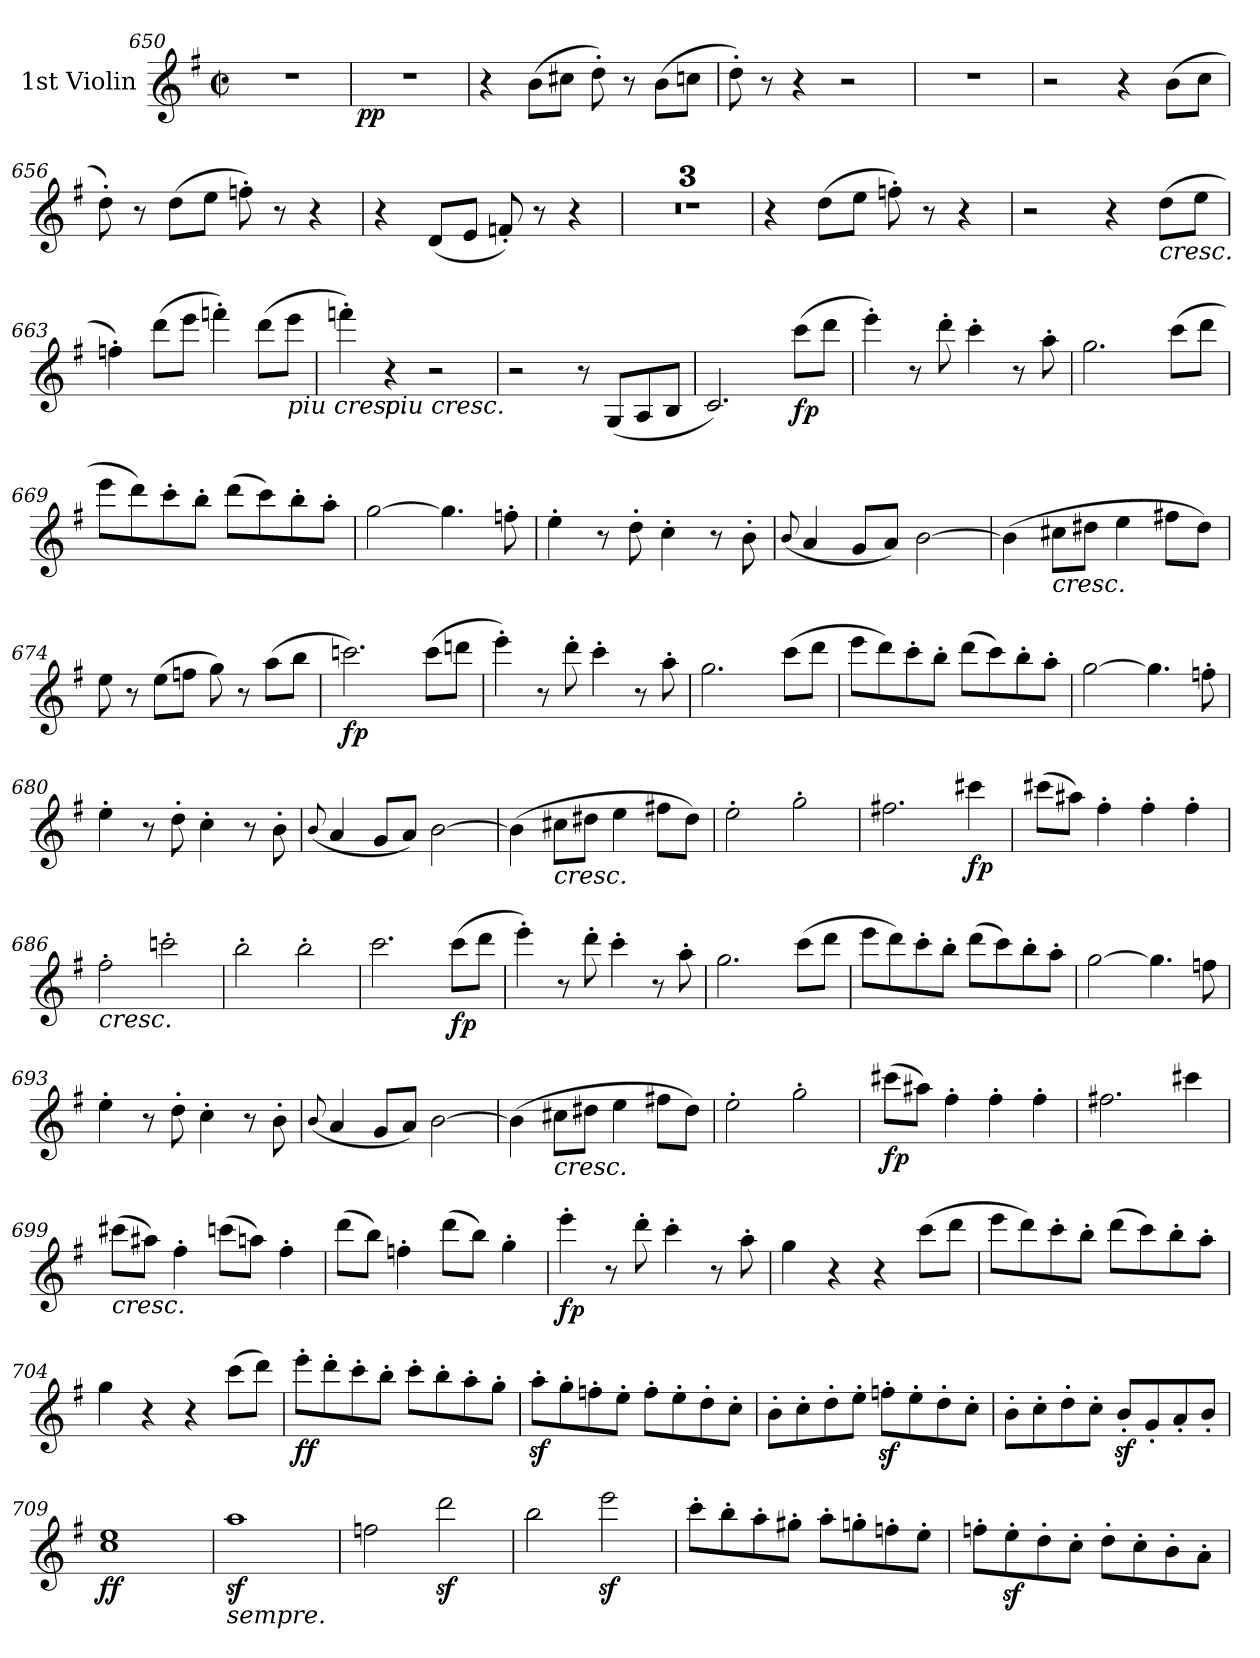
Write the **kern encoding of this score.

**kern	**dynam
*part1	*part1
*staff1	*staff1
*I"1st Violin	*
*I'Vln	*
*clefG2	*
*k[f#]	*
*e:	*
*M2/2	*
*met(c|)	*
=650	=650
1r	.
=651	=651
1r	pp
=652	=652
4r	.
(8bL	.
8cc#XJ	.
8dd')	.
8r	.
(8bL	.
8ccnJ	.
=653	=653
8dd')	.
8r	.
4r	.
2r	.
=654	=654
1r	.
=655	=655
2r	.
4r	.
(8bL	.
8ccJ	.
=656	=656
8dd')	.
8r	.
(8ddL	.
8eeJ	.
8ffn')	.
8r	.
4r	.
=657	=657
4r	.
(8dL	.
8eJ	.
8fn')	.
8r	.
4r	.
=658	=658
1r	.
=659	=659
1r	.
=660	=660
1r	.
=661	=661
4r	.
(8ddL	.
8eeJ	.
8ffn')	.
8r	.
4r	.
=662	=662
2r	.
4r	.
!LO:TX:b:i:t=cresc.	!
(8ddL	.
8eeJ	.
=663	=663
4ffn')	.
(8dddL	.
8eeeJ	.
4fffn')	.
(8dddL	.
!LO:TX:b:i:t=piu cresc.	!
8eeeJ	.
=664	=664
4fffn')	.
!LO:TX:b:i:t=piu cresc.	!
4r	.
2r	.
=665	=665
2r	.
8r	.
(8GL	.
8A	.
8BJ	.
=666	=666
2.c)	.
(8cccL	fp
8dddJ	.
=667	=667
4eee')	.
8r	.
8ddd'	.
4ccc'	.
8r	.
8aa'	.
=668	=668
2.gg	.
(8cccL	.
8dddJ	.
=669	=669
8eeeL	.
8ddd)	.
8ccc'	.
8bb'J	.
(8dddL	.
8ccc)	.
8bb'	.
8aa'J	.
=670	=670
[2gg	.
4.gg]	.
8ffn'	.
=671	=671
4ee'	.
8r	.
8dd'	.
4cc'	.
8r	.
8b'	.
=672	=672
(8qqb/	.
4a	.
8gL	.
8aJ)	.
[2b	.
=673	=673
(4b]	.
!LO:TX:b:i:t=cresc.	!
8cc#XL	.
8dd#XJ	.
4ee	.
8ff#XL	.
8dd#J)	.
=674	=674
8ee	.
8r	.
(8eeL	.
8ffnJ	.
8gg)	.
8r	.
(8aaL	.
8bbJ	.
=675	=675
2.cccn)	fp
(8cccL	.
8dddnJ	.
=676	=676
4eee')	.
8r	.
8ddd'	.
4ccc'	.
8r	.
8aa'	.
=677	=677
2.gg	.
(8cccL	.
8dddJ	.
=678	=678
8eeeL	.
8ddd)	.
8ccc'	.
8bb'J	.
(8dddL	.
8ccc)	.
8bb'	.
8aa'J	.
=679	=679
[2gg	.
4.gg]	.
8ffn'	.
=680	=680
4ee'	.
8r	.
8dd'	.
4cc'	.
8r	.
8b'	.
=681	=681
(8qqb/	.
4a	.
8gL	.
8aJ)	.
[2b	.
=682	=682
(4b]	.
!LO:TX:b:i:t=cresc.	!
8cc#XL	.
8dd#XJ	.
4ee	.
8ff#XL	.
8dd#J)	.
=683	=683
2ee'	.
2gg'	.
=684	=684
2.ff#X	.
4ccc#X	fp
=685	=685
(8ccc#XL	.
8aa#XJ)	.
4ff#'	.
4ff#'	.
4ff#'	.
=686	=686
!LO:TX:b:i:t=cresc.	!
2ff#'	.
2cccn'	.
=687	=687
2bb'	.
2bb'	.
=688	=688
2.ccc	.
(8cccL	fp
8dddJ	.
=689	=689
4eee')	.
8r	.
8ddd'	.
4ccc'	.
8r	.
8aa'	.
=690	=690
2.gg	.
(8cccL	.
8dddJ	.
=691	=691
8eeeL	.
8ddd)	.
8ccc'	.
8bb'J	.
(8dddL	.
8ccc)	.
8bb'	.
8aa'J	.
=692	=692
[2gg	.
4.gg]	.
8ffn	.
=693	=693
4ee'	.
8r	.
8dd'	.
4cc'	.
8r	.
8b'	.
=694	=694
(8qqb/	.
4a	.
8gL	.
8aJ)	.
[2b	.
=695	=695
(4b]	.
!LO:TX:b:i:t=cresc.	!
8cc#XL	.
8dd#XJ	.
4ee	.
8ff#XL	.
8dd#J)	.
=696	=696
2ee'	.
2gg'	.
=697	=697
(8ccc#XL	fp
8aa#XJ)	.
4ff#'	.
4ff#'	.
4ff#'	.
=698	=698
2.ff#X	.
4ccc#X	.
=699	=699
!LO:TX:b:i:t=cresc.	!
(8ccc#XL	.
8aa#XJ)	.
4ff#'	.
(8cccnL	.
8aanJ)	.
4ff#'	.
=700	=700
(8dddL	.
8bbJ)	.
4ffn'	.
(8dddL	.
8bbJ)	.
4gg'	.
=701	=701
4eee'	fp
8r	.
8ddd'	.
4ccc'	.
8r	.
8aa'	.
=702	=702
4gg	.
4r	.
4r	.
(8cccL	.
8dddJ	.
=703	=703
8eeeL	.
8ddd)	.
8ccc'	.
8bb'J	.
(8dddL	.
8ccc)	.
8bb'	.
8aa'J	.
=704	=704
4gg	.
4r	.
4r	.
(8cccL	.
8dddJ)	.
=705	=705
8eee'L	ff
8ddd'	.
8ccc'	.
8bb'J	.
8ccc'L	.
8bb'	.
8aa'	.
8gg'J	.
=706	=706
8aaz'L	.
8gg'	.
8ffn'	.
8ee'J	.
8ff'L	.
8ee'	.
8dd'	.
8cc'J	.
=707	=707
8b'L	.
8cc'	.
8dd'	.
8ee'J	.
8ffnz'L	.
8ee'	.
8dd'	.
8cc'J	.
=708	=708
8b'L	.
8cc'	.
8dd'	.
8cc'J	.
8bz'L	.
8g'	.
8a'	.
8b'J	.
=709	=709
1cc 1ee	ff
=710	=710
!LO:TX:b:i:t=sempre.	!
1aaz	.
=711	=711
2ffn	.
2dddz	.
=712	=712
2bb	.
2eeez	.
=713	=713
8ccc'L	.
8bb'	.
8aa'	.
8gg#X'J	.
8aa'L	.
8ggn'	.
8ffn'	.
8ee'J	.
=714	=714
8ffn'L	.
8eez'	.
8dd'	.
8cc'J	.
8dd'L	.
8cc'	.
8b'	.
8a'J	.
=	=
*-	*-
